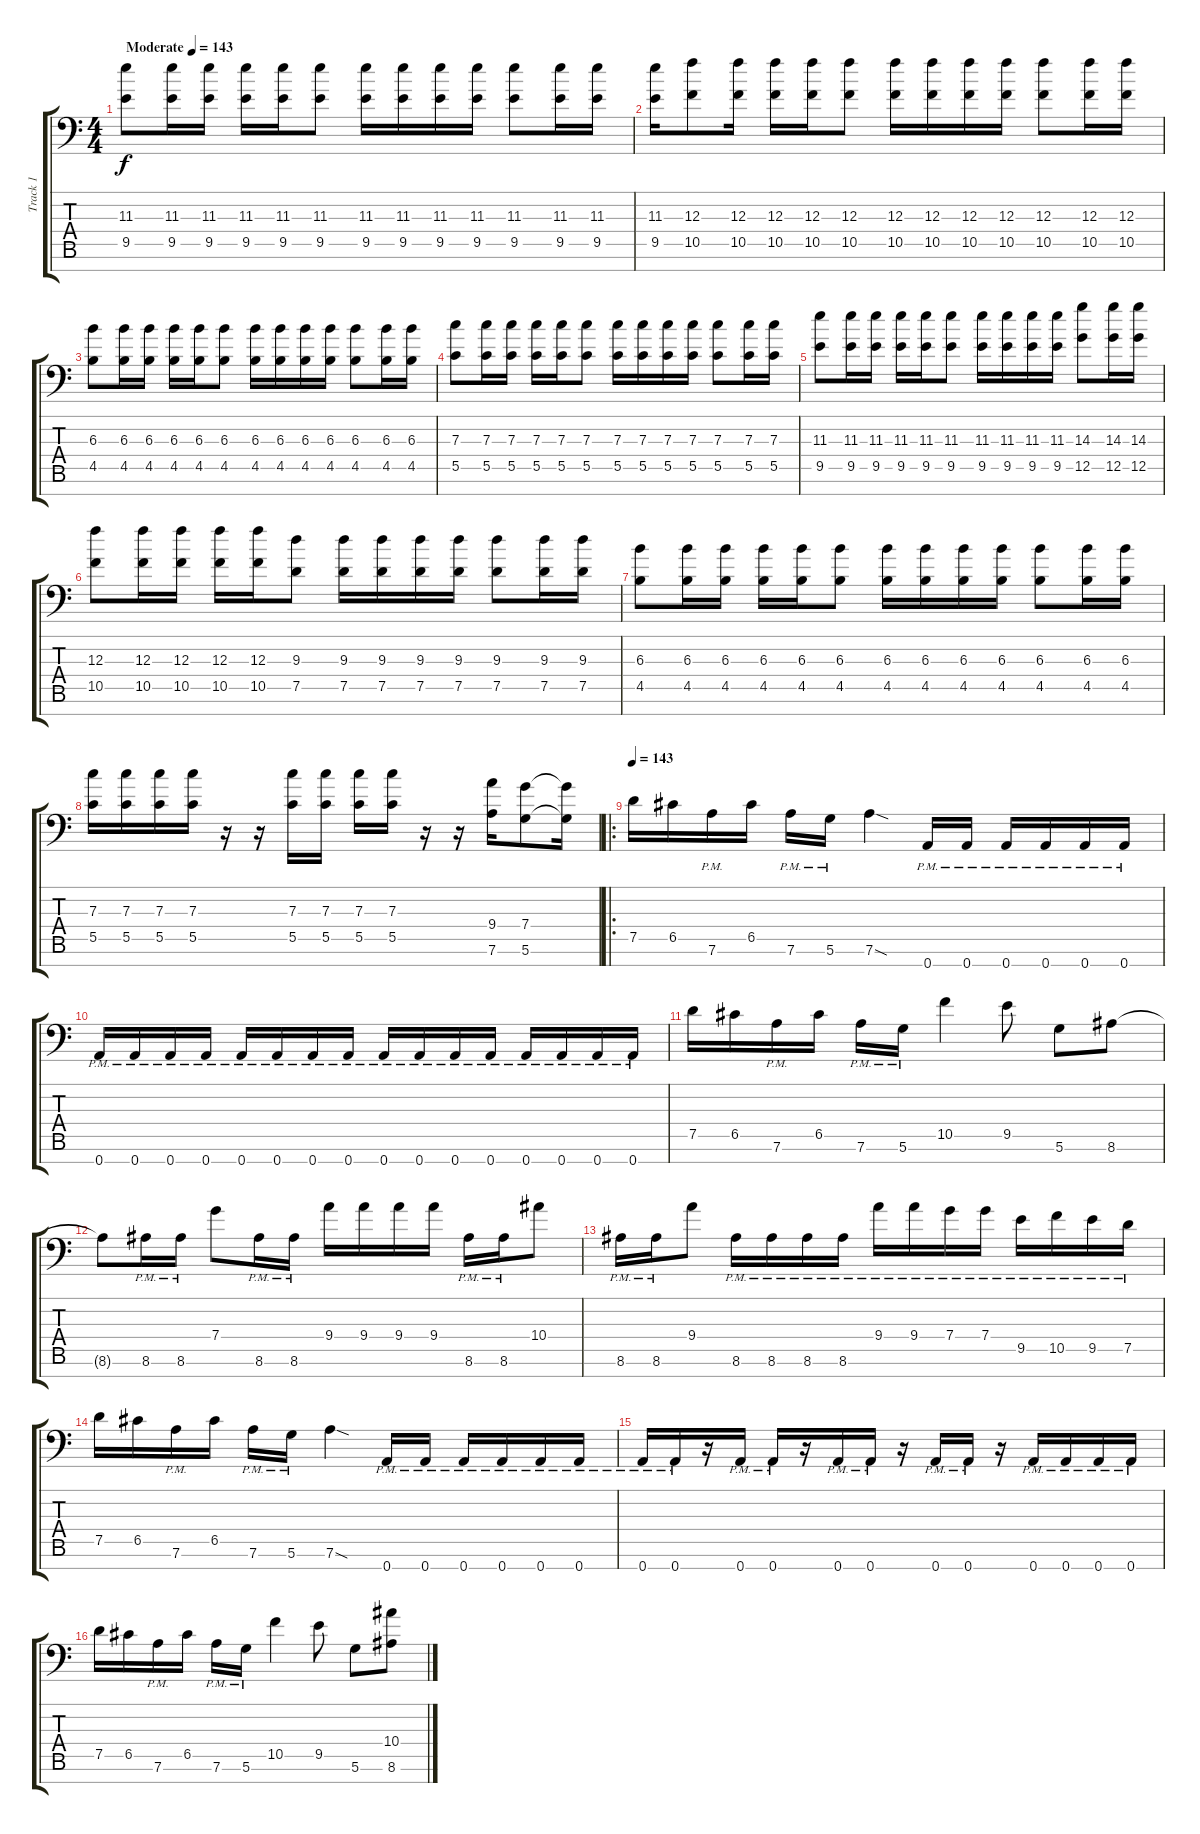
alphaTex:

\track ("Track 1" "Track 1") {instrument distortionguitar}
\staff {score tabs}
\tuning (D4 A3 F3 C3 G2 D2 A1) {hide}
\ts (4 4)
\tempo (143 "Moderate")
\tempo 140
\tempo (143 "Moderate")
\clef f4
\ks c
(11.3 9.5).8{dy f instrument distortionguitar} (11.3 9.5).16 (11.3 9.5).16 (11.3 9.5).16 (11.3 9.5).16 (11.3 9.5).8 (11.3 9.5).16 (11.3 9.5).16 (11.3 9.5).16 (11.3 9.5).16 (11.3 9.5).8 (11.3 9.5).16 (11.3 9.5).16 |
(11.3 9.5).16 (12.3 10.5).8 (12.3 10.5).16 (12.3 10.5).16 (12.3 10.5).16 (12.3 10.5).8 (12.3 10.5).16 (12.3 10.5).16 (12.3 10.5).16 (12.3 10.5).16 (12.3 10.5).8 (12.3 10.5).16 (12.3 10.5).16 |
(6.3 4.5).8 (6.3 4.5).16 (6.3 4.5).16 (6.3 4.5).16 (6.3 4.5).16 (6.3 4.5).8 (6.3 4.5).16 (6.3 4.5).16 (6.3 4.5).16 (6.3 4.5).16 (6.3 4.5).8 (6.3 4.5).16 (6.3 4.5).16 |
(7.3 5.5).8 (7.3 5.5).16 (7.3 5.5).16 (7.3 5.5).16 (7.3 5.5).16 (7.3 5.5).8 (7.3 5.5).16 (7.3 5.5).16 (7.3 5.5).16 (7.3 5.5).16 (7.3 5.5).8 (7.3 5.5).16 (7.3 5.5).16 |
(11.3 9.5).8 (11.3 9.5).16 (11.3 9.5).16 (11.3 9.5).16 (11.3 9.5).16 (11.3 9.5).8 (11.3 9.5).16 (11.3 9.5).16 (11.3 9.5).16 (11.3 9.5).16 (14.3 12.5).8 (14.3 12.5).16 (14.3 12.5).16 |
(12.3 10.5).8 (12.3 10.5).16 (12.3 10.5).16 (12.3 10.5).16 (12.3 10.5).16 (9.3 7.5).8 (9.3 7.5).16 (9.3 7.5).16 (9.3 7.5).16 (9.3 7.5).16 (9.3 7.5).8 (9.3 7.5).16 (9.3 7.5).16 |
(6.3 4.5).8 (6.3 4.5).16 (6.3 4.5).16 (6.3 4.5).16 (6.3 4.5).16 (6.3 4.5).8 (6.3 4.5).16 (6.3 4.5).16 (6.3 4.5).16 (6.3 4.5).16 (6.3 4.5).8 (6.3 4.5).16 (6.3 4.5).16 |
(7.3 5.5).16 (7.3 5.5).16 (7.3 5.5).16 (7.3 5.5).16 r.16 r.16 (7.3 5.5).16 (7.3 5.5).16 (7.3 5.5).16 (7.3 5.5).16 r.16 r.16 (9.4 7.6).16 (7.4 5.6).8 (7.4{t} 5.6{t}).16 |
\ro
\tempo 143
7.5.16 6.5.16 7.6{pm}.16 6.5.16 7.6{pm}.16 5.6{pm}.16 7.6{sod}.4 0.7{pm}.16 0.7{pm}.16 0.7{pm}.16 0.7{pm}.16 0.7{pm}.16 0.7{pm}.16 |
0.7{pm}.16 0.7{pm}.16 0.7{pm}.16 0.7{pm}.16 0.7{pm}.16 0.7{pm}.16 0.7{pm}.16 0.7{pm}.16 0.7{pm}.16 0.7{pm}.16 0.7{pm}.16 0.7{pm}.16 0.7{pm}.16 0.7{pm}.16 0.7{pm}.16 0.7{pm}.16 |
7.5.16 6.5.16 7.6{pm}.16 6.5.16 7.6{pm}.16 5.6{pm}.16 10.5.4 9.5.8 5.6.8 8.6.8 |
8.6{t}.8 8.6{pm}.16 8.6{pm}.16 7.4.8 8.6{pm}.16 8.6{pm}.16 9.4.16 9.4.16 9.4.16 9.4.16 8.6{pm}.16 8.6{pm}.16 10.4.8 |
8.6{pm}.16 8.6{pm}.16 9.4.8 8.6{pm}.16 8.6{pm}.16 8.6{pm}.16 8.6{pm}.16 9.4{pm}.16 9.4{pm}.16 7.4{pm}.16 7.4{pm}.16 9.5{pm}.16 10.5{pm}.16 9.5{pm}.16 7.5{pm}.16 |
7.5.16 6.5.16 7.6{pm}.16 6.5.16 7.6{pm}.16 5.6{pm}.16 7.6{sod}.4 0.7{pm}.16 0.7{pm}.16 0.7{pm}.16 0.7{pm}.16 0.7{pm}.16 0.7{pm}.16 |
0.7{pm}.16 0.7{pm}.16 r.16 0.7{pm}.16 0.7{pm}.16 r.16 0.7{pm}.16 0.7{pm}.16 r.16 0.7{pm}.16 0.7{pm}.16 r.16 0.7{pm}.16 0.7{pm}.16 0.7{pm}.16 0.7{pm}.16 |
7.5.16 6.5.16 7.6{pm}.16 6.5.16 7.6{pm}.16 5.6{pm}.16 10.5.4 9.5.8 5.6.8 (10.4 8.6).8
